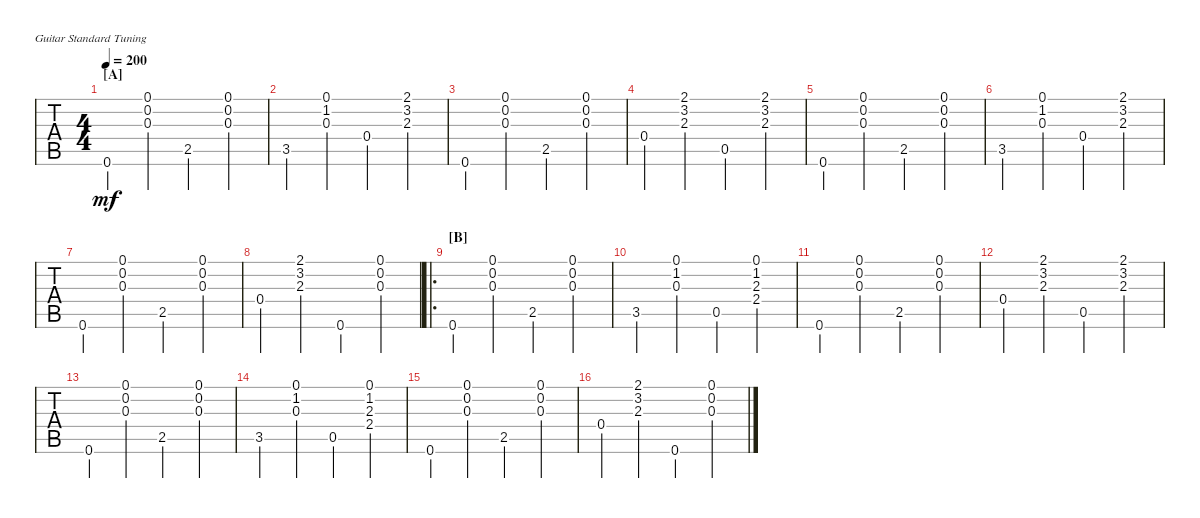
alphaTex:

\defaultSystemsLayout 4
\bracketExtendMode groupsimilarinstruments
\singleTrackTrackNamePolicy hidden
\multiTrackTrackNamePolicy hidden
\otherSystemsTrackNameOrientation horizontal
\track ("Steel Guitar" "S-Gt") {instrument acousticguitarsteel}
\staff {tabs}
\tuning (E4 B3 G3 D3 A2 E2)
\ts (4 4)
\section ("A" "")
\tempo 200
\clef g2
\ks g
0.6.4{dy mf instrument acousticguitarsteel} (0.1 0.2 0.3).4 2.5.4 (0.3 0.2 0.1).4 |
3.5.4 (0.1 1.2 0.3).4 0.4.4 (2.1 3.2 2.3).4 |
0.6.4 (0.1 0.2 0.3).4 2.5.4 (0.1 0.2 0.3).4 |
0.4.4 (2.1 3.2 2.3).4 0.5.4 (2.1 3.2 2.3).4 |
0.6.4 (0.1 0.2 0.3).4 2.5.4 (0.3 0.2 0.1).4 |
3.5.4 (0.1 1.2 0.3).4 0.4.4 (2.1 3.2 2.3).4 |
0.6.4 (0.1 0.2 0.3).4 2.5.4 (0.1 0.2 0.3).4 |
0.4.4 (2.3 3.2 2.1).4 0.6.4 (0.1 0.2 0.3).4 |
\ro
\section ("B" "")
0.6.4 (0.1 0.2 0.3).4 2.5.4 (0.3 0.2 0.1).4 |
3.5.4 (0.1 1.2 0.3).4 0.5.4 (0.1 1.2 2.3 2.4).4 |
0.6.4 (0.1 0.2 0.3).4 2.5.4 (0.1 0.2 0.3).4 |
0.4.4 (2.1 3.2 2.3).4 0.5.4 (2.1 3.2 2.3).4 |
0.6.4 (0.1 0.2 0.3).4 2.5.4 (0.3 0.2 0.1).4 |
3.5.4 (0.1 1.2 0.3).4 0.5.4 (0.1 1.2 2.3 2.4).4 |
0.6.4 (0.1 0.2 0.3).4 2.5.4 (0.1 0.2 0.3).4 |
0.4.4 (2.1 3.2 2.3).4 0.6.4 (0.1 0.2 0.3).4
